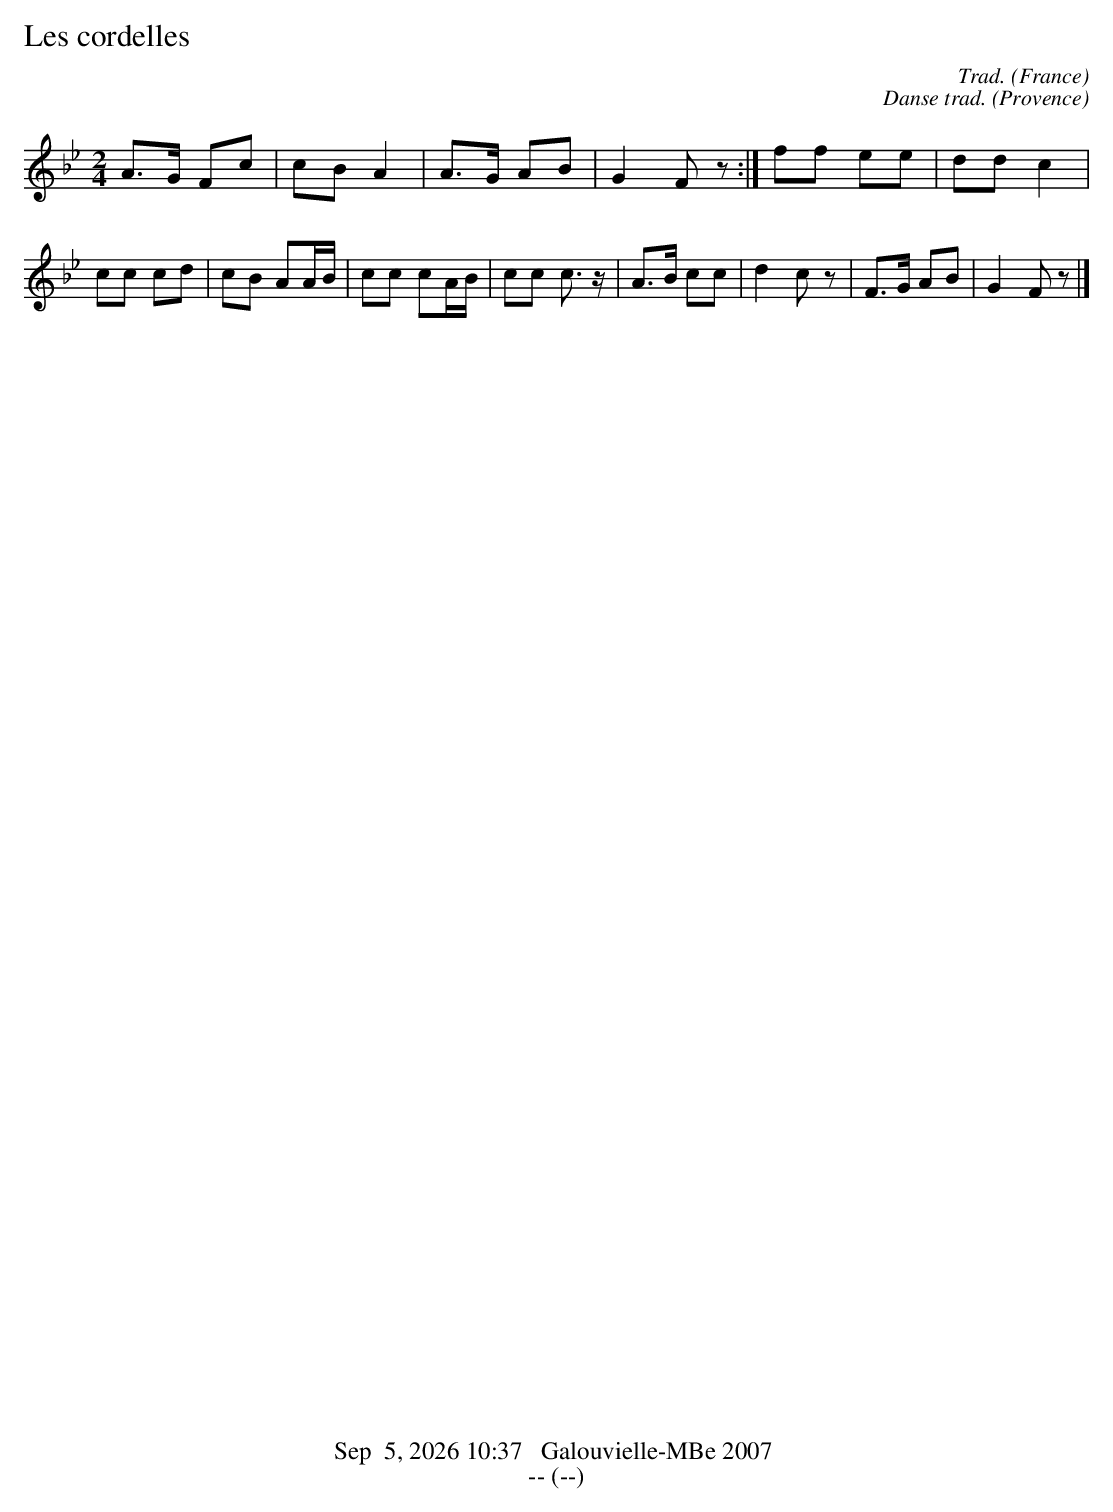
X:1
T:Les cordelles
O:France
C:Trad.
M:2/4
L:1/8
K:Bb
A>G Fc | cB A2 | A>G AB | G2 Fz :| ff ee | dd c2 |
cc cd | cB AA/B/ | cc cA/B/ | cc c>z | A>B cc | d2 cz | F>G AB | G2 Fz |]
